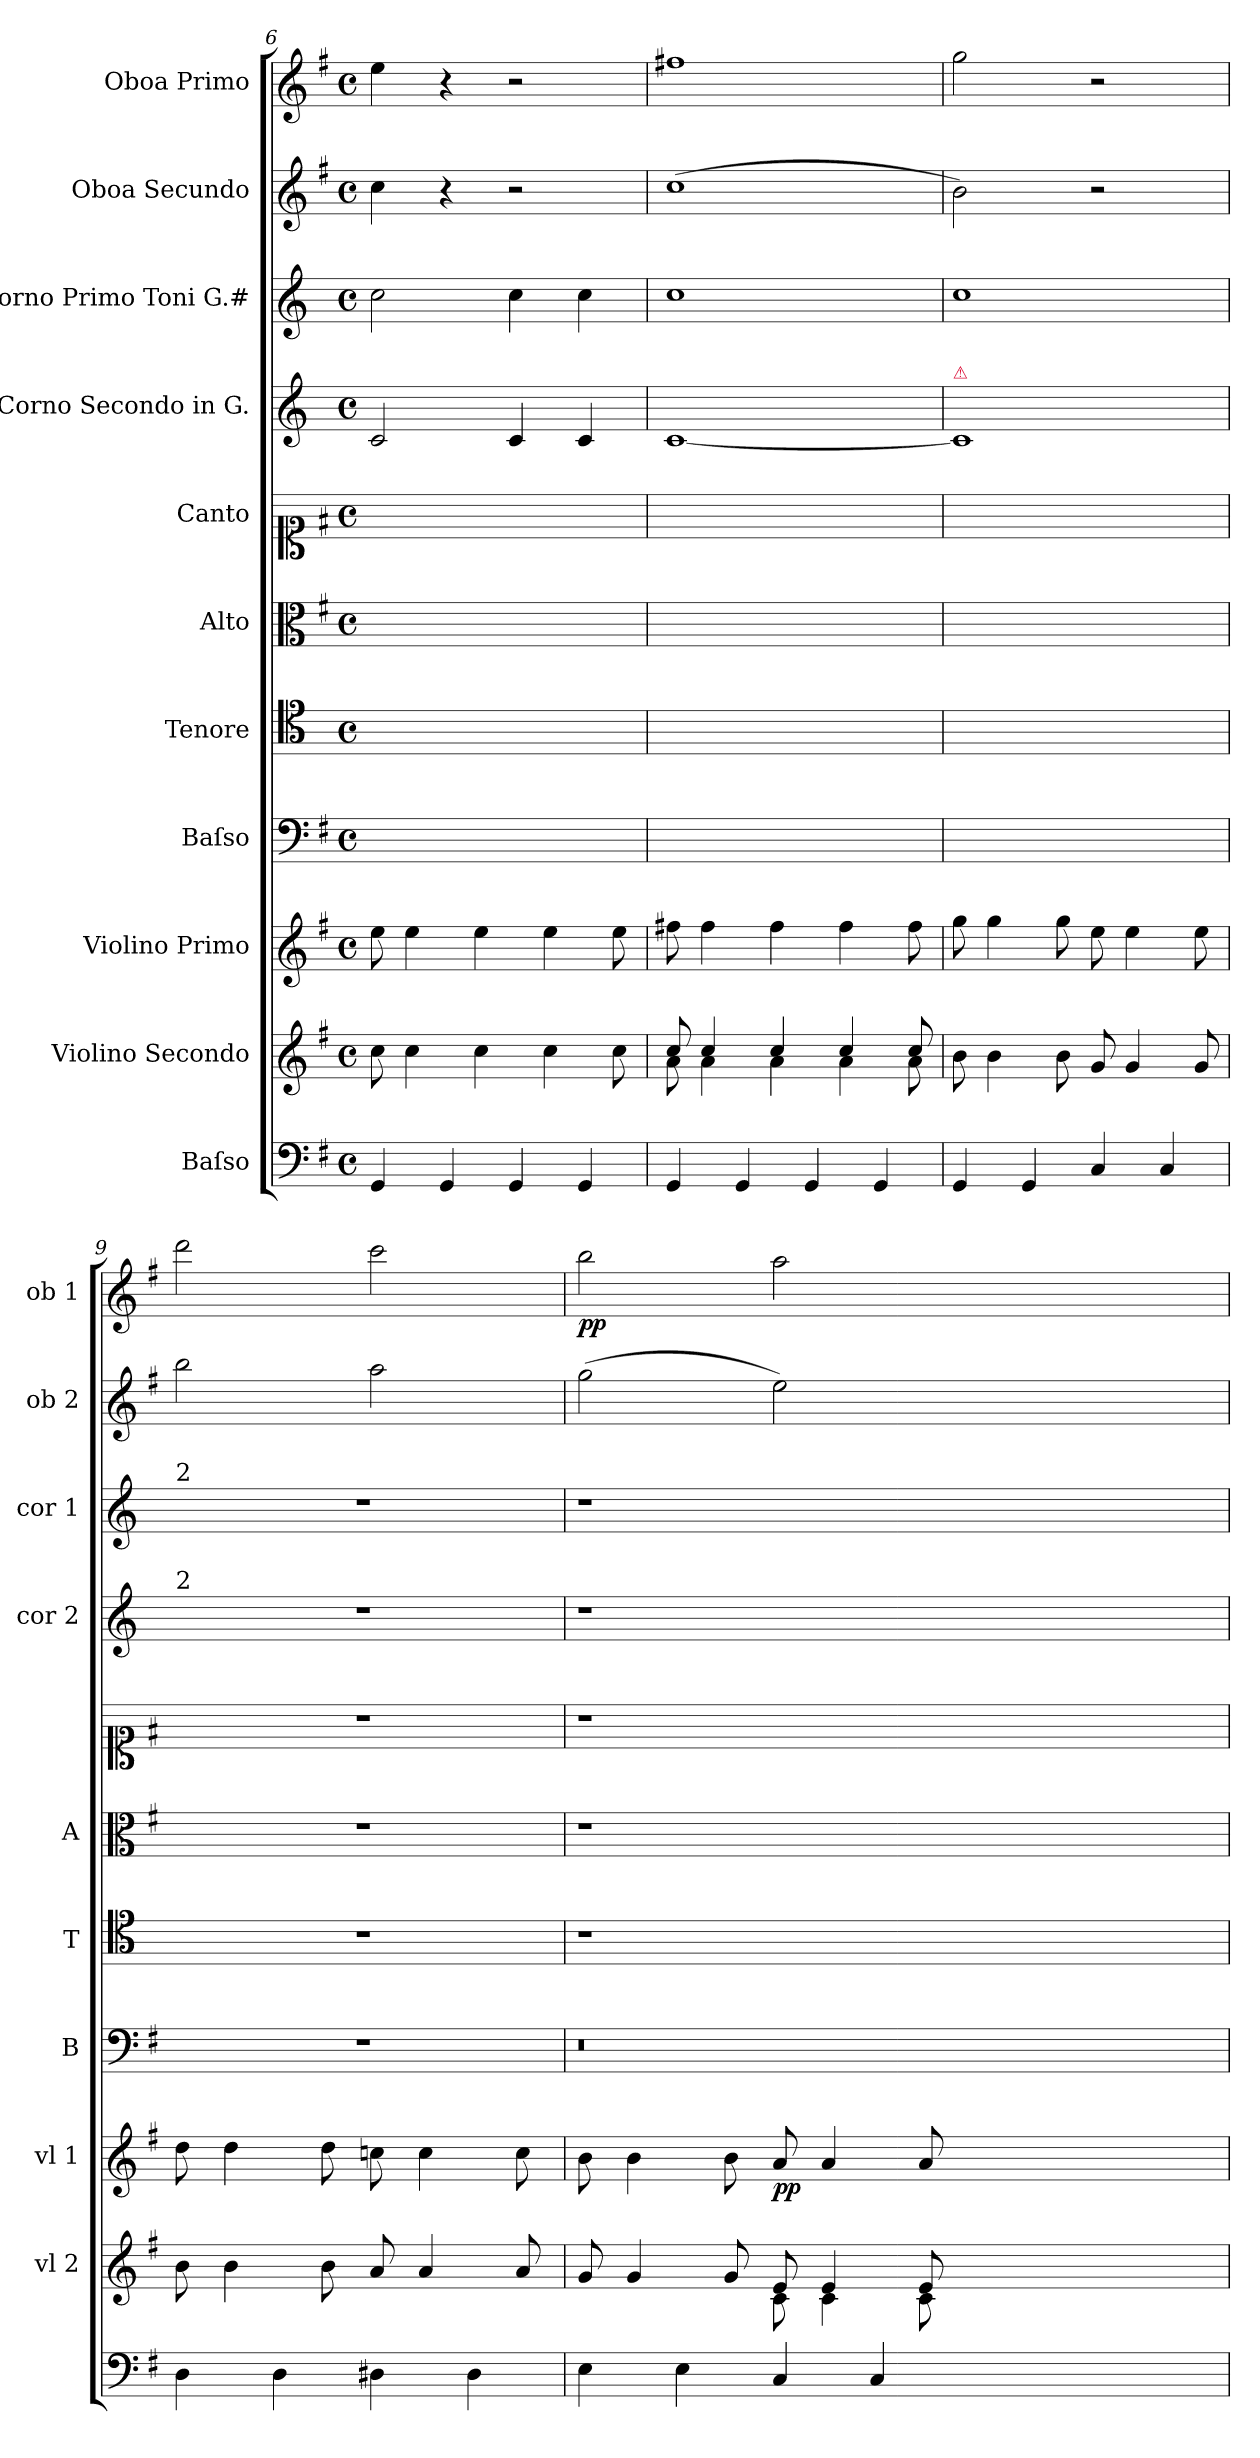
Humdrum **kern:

**kern	**kern	**kern	**dynam	**kern	**kern	**kern	**kern	**kern	**kern	**kern	**kern	**dynam
*part11	*part10	*part9	*part9	*part8	*part7	*part6	*part5	*part4	*part3	*part2	*part1	*part1
*staff11	*staff10	*staff9	*staff9	*staff8	*staff7	*staff6	*staff5	*staff4	*staff3	*staff2	*staff1	*staff1
*I"Baſso	*I"Violino Secondo	*I"Violino Primo	*	*I"Baſso	*I"Tenore	*I"Alto	*I"Canto	*I"Corno Secondo in G.	*I"Corno Primo Toni G.#	*I"Oboa Secundo	*I"Oboa Primo	*
*	*I'vl 2	*I'vl 1	*	*I'B	*I'T	*I'A	*	*I'cor 2	*I'cor 1	*I'ob 2	*I'ob 1	*
*clefF4	*clefG2	*clefG2	*	*clefF4	*clefC4	*clefC3	*clefC1	*clefG2	*clefG2	*clefG2	*clefG2	*
*	*	*	*	*	*	*	*	*ITrd3c5	*ITrd3c5	*	*	*
*k[f#]	*k[f#]	*k[f#]	*	*k[f#]	*k[]	*k[f#]	*k[f#]	*k[f#]	*k[f#]	*k[f#]	*k[f#]	*
*M4/4	*M4/4	*M4/4	*	*M4/4	*M4/4	*M4/4	*M4/4	*M4/4	*M4/4	*M4/4	*M4/4	*
*met(c)	*met(c)	*met(c)	*	*met(c)	*met(c)	*met(c)	*met(c)	*met(c)	*met(c)	*met(c)	*met(c)	*
=6	=6	=6	=6	=6	=6	=6	=6	=6	=6	=6	=6	=6
4GG/	8cc\	8ee\	.	1ryy	1ryy	1ryy	1ryy	2G/	2g\	4cc\	4ee\	.
.	4cc\	4ee\	.	.	.	.	.	.	.	.	.	.
4GG/	.	.	.	.	.	.	.	.	.	4r	4r	.
.	4cc\	4ee\	.	.	.	.	.	.	.	.	.	.
4GG/	.	.	.	.	.	.	.	4G/	4g\	2r	2r	.
.	4cc\	4ee\	.	.	.	.	.	.	.	.	.	.
4GG/	.	.	.	.	.	.	.	4G/	4g\	.	.	.
.	8cc\	8ee\	.	.	.	.	.	.	.	.	.	.
=7	=7	=7	=7	=7	=7	=7	=7	=7	=7	=7	=7	=7
*	*^	*	*	*	*	*	*	*	*	*	*	*
4GG/	8cc/	8a\	8ff#X\	.	1ryy	1ryy	1ryy	1ryy	[1G	1g	(1cc	1ff#X	.
.	4cc/	4a\	4ff#\	.	.	.	.	.	.	.	.	.	.
4GG/	.	.	.	.	.	.	.	.	.	.	.	.	.
.	4cc/	4a\	4ff#\	.	.	.	.	.	.	.	.	.	.
4GG/	.	.	.	.	.	.	.	.	.	.	.	.	.
.	4cc/	4a\	4ff#\	.	.	.	.	.	.	.	.	.	.
4GG/	.	.	.	.	.	.	.	.	.	.	.	.	.
.	8cc/	8a\	8ff#\	.	.	.	.	.	.	.	.	.	.
=8	=8	=8	=8	=8	=8	=8	=8	=8	=8	=8	=8	=8	=8
!	!	!	!	!	!	!	!	!	!LO:TX:a:color=crimson:t=⚠	!	!	!	!
*	*v	*v	*	*	*	*	*	*	*	*	*	*	*
4GG/	8b\	8gg\	.	1ryy	1ryy	1ryy	1ryy	1G]	1g	2b\)	2gg\	.
.	4b\	4gg\	.	.	.	.	.	.	.	.	.	.
4GG/	.	.	.	.	.	.	.	.	.	.	.	.
.	8b\	8gg\	.	.	.	.	.	.	.	.	.	.
4C/	8g/	8ee\	.	.	.	.	.	.	.	2r	2r	.
.	4g/	4ee\	.	.	.	.	.	.	.	.	.	.
4C/	.	.	.	.	.	.	.	.	.	.	.	.
.	8g/	8ee\	.	.	.	.	.	.	.	.	.	.
=9	=9	=9	=9	=9	=9	=9	=9	=9	=9	=9	=9	=9
!	!	!	!	!	!	!	!	!	!LO:TX:a:t=2	!	!	!
!	!	!	!	!	!	!	!	!LO:TX:a:t=2	!	!	!	!
4D\	8b\	8dd\	.	1r	1r	1r	1r	1r	1r	2bb\	2ddd\	.
.	4b\	4dd\	.	.	.	.	.	.	.	.	.	.
4D\	.	.	.	.	.	.	.	.	.	.	.	.
.	8b\	8dd\	.	.	.	.	.	.	.	.	.	.
4D#X\	8a/	8ccn\	.	.	.	.	.	.	.	2aa\	2ccc\	.
.	4a/	4cc\	.	.	.	.	.	.	.	.	.	.
4D#\	.	.	.	.	.	.	.	.	.	.	.	.
.	8a/	8cc\	.	.	.	.	.	.	.	.	.	.
=10	=10	=10	=10	=10	=10	=10	=10	=10	=10	=10	=10	=10
*	*^	*	*	*	*	*	*	*	*	*	*	*
4E\	8g/	2ryy	8b\	.	0.r	1r	1r	1r	1r	1r	(2gg\	2bb\	pp
.	4g/	.	4b\	.	.	.	.	.	.	.	.	.	.
4E\	.	.	.	.	.	.	.	.	.	.	.	.	.
.	8g/	.	8b\	.	.	.	.	.	.	.	.	.	.
!	!	!	!	!LO:DY:b	!	!	!	!	!	!	!	!	!
4C/	8e/	8c\	8a/	pp	.	.	.	.	.	.	2ee\)	2aa\	.
.	4e/	4c\	4a/	.	.	.	.	.	.	.	.	.	.
4C/	.	.	.	.	.	.	.	.	.	.	.	.	.
.	8e/	8c\	8a/	.	.	.	.	.	.	.	.	.	.
0ryy	0ryy	0ryy	0ryy	.	.	0ryy	0ryy	0ryy	0ryy	0ryy	0ryy	0ryy	.
*	*v	*v	*	*	*	*	*	*	*	*	*	*	*
=	=	=	=	=	=	=	=	=	=	=	=	=
*-	*-	*-	*-	*-	*-	*-	*-	*-	*-	*-	*-	*-
